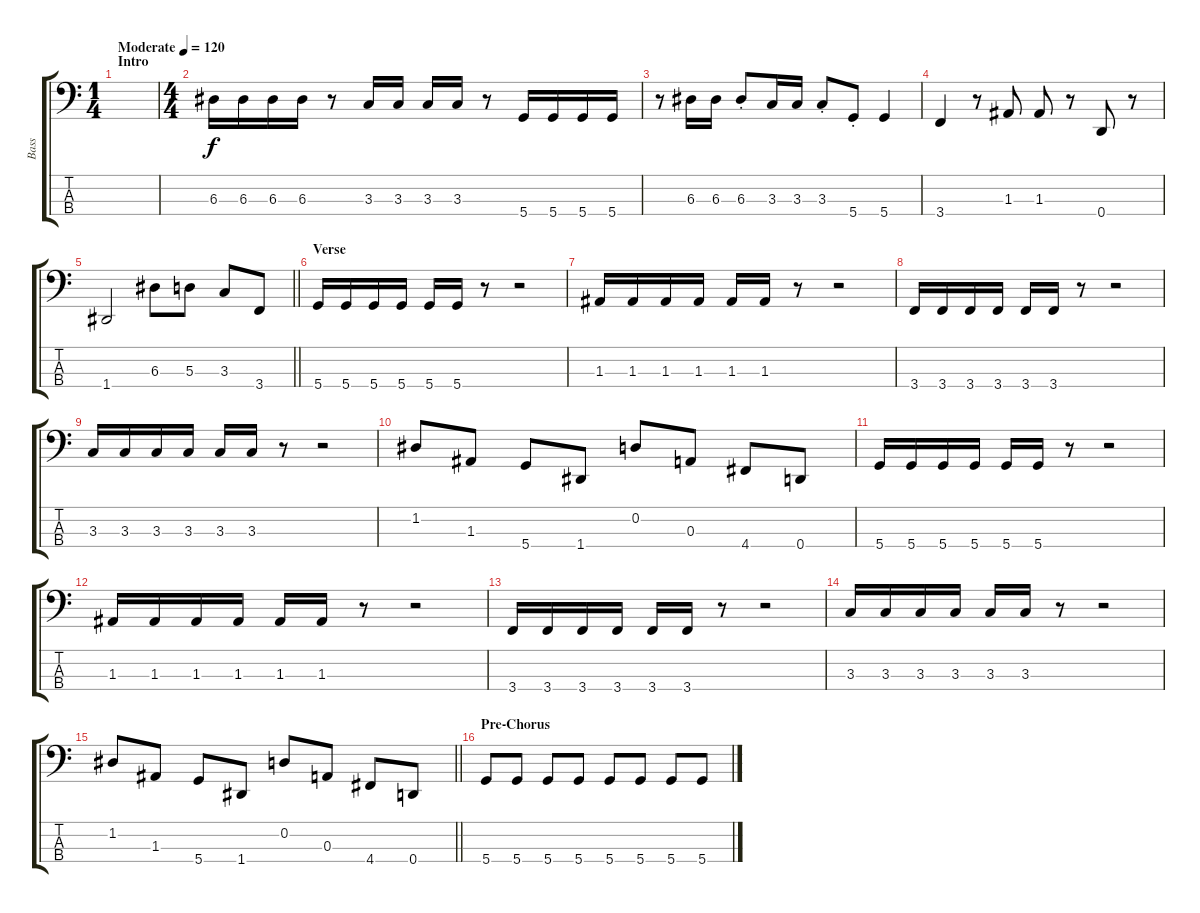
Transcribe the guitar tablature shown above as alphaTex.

\track ("Bass" "Bass") {instrument electricbassfinger}
\staff {score tabs}
\tuning (G2 D2 A1 D1) {hide}
\ts (1 4)
\section ("" "Intro")
\tempo (120 "Moderate")
\clef f4
\ks c
|
\ts (4 4)
6.3.16 6.3.16 6.3.16 6.3.16 r.8 3.3.16 3.3.16 3.3.16 3.3.16 r.8 5.4.16 5.4.16 5.4.16 5.4.16 |
r.8 6.3.16 6.3.16 6.3{st}.8 3.3.16 3.3.16 3.3{st}.8 5.4{st}.8 5.4.4 |
3.4.4 r.8 1.3.8 1.3.8 r.8 0.4.8 r.8 |
\barLineRight lightlight
1.4.2 6.3.8 5.3.8 3.3.8 3.4.8 |
\section ("" "Verse")
5.4.16 5.4.16 5.4.16 5.4.16 5.4.16 5.4.16 r.8 r.2 |
1.3.16 1.3.16 1.3.16 1.3.16 1.3.16 1.3.16 r.8 r.2 |
3.4.16 3.4.16 3.4.16 3.4.16 3.4.16 3.4.16 r.8 r.2 |
3.3.16 3.3.16 3.3.16 3.3.16 3.3.16 3.3.16 r.8 r.2 |
1.2.8 1.3.8 5.4.8 1.4.8 0.2.8 0.3.8 4.4.8 0.4.8 |
5.4.16 5.4.16 5.4.16 5.4.16 5.4.16 5.4.16 r.8 r.2 |
1.3.16 1.3.16 1.3.16 1.3.16 1.3.16 1.3.16 r.8 r.2 |
3.4.16 3.4.16 3.4.16 3.4.16 3.4.16 3.4.16 r.8 r.2 |
3.3.16 3.3.16 3.3.16 3.3.16 3.3.16 3.3.16 r.8 r.2 |
\barLineRight lightlight
1.2.8 1.3.8 5.4.8 1.4.8 0.2.8 0.3.8 4.4.8 0.4.8 |
\section ("" "Pre-Chorus")
5.4.8 5.4.8 5.4.8 5.4.8 5.4.8 5.4.8 5.4.8 5.4.8
